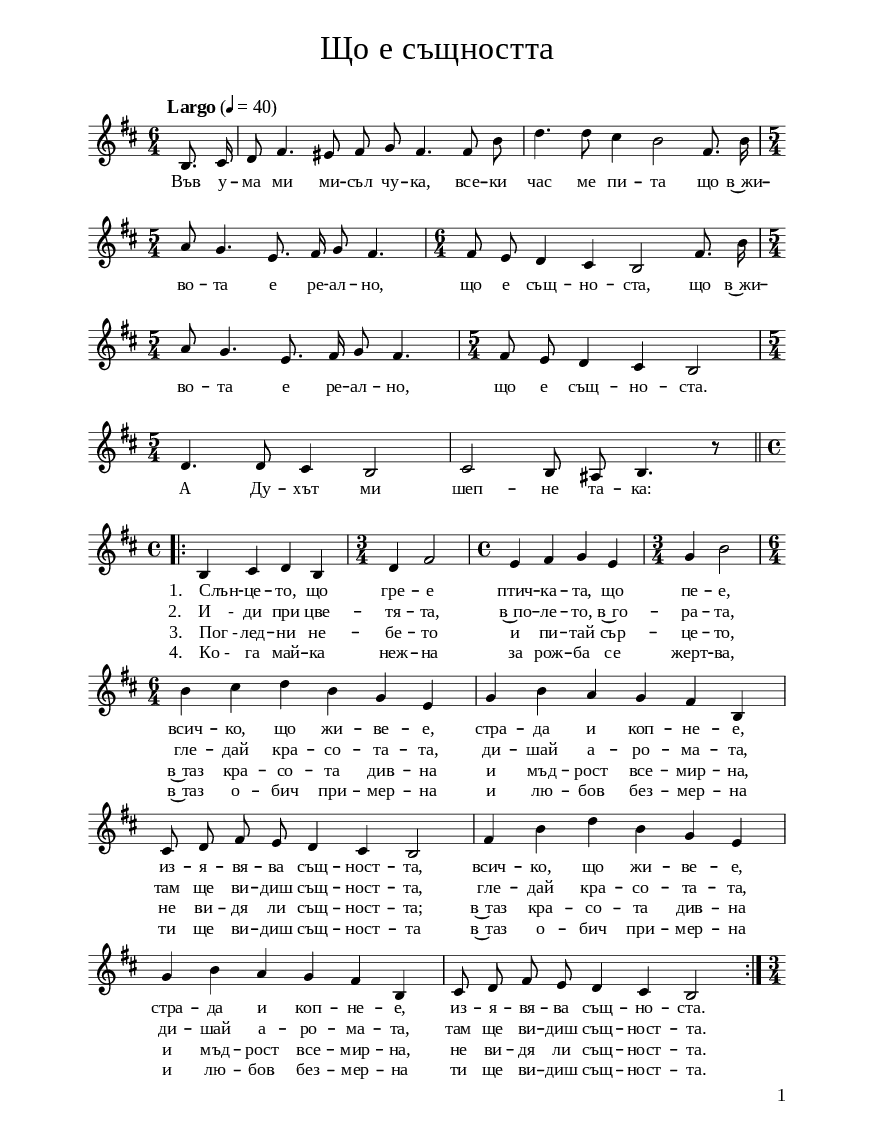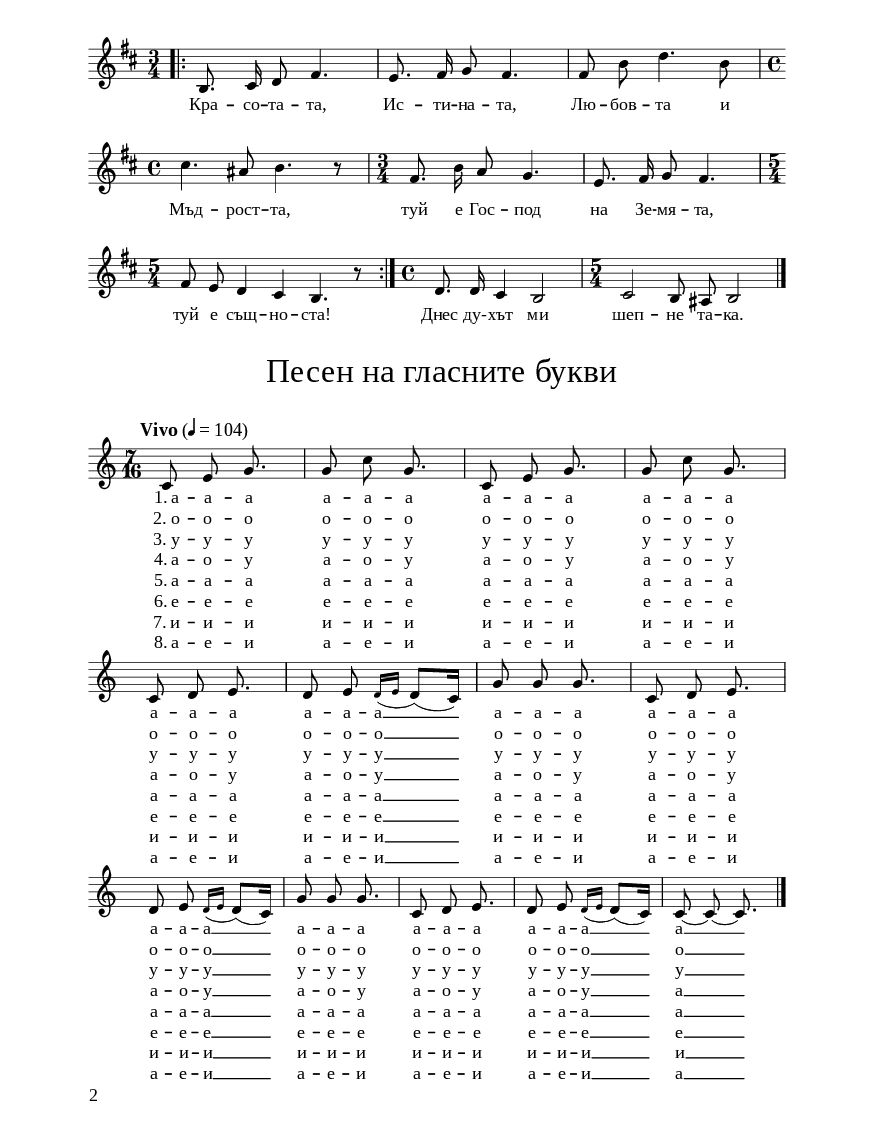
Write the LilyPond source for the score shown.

\version "2.24.2"

% include paper part and global functions
\include "include/globals.ily"

\bookpart {
  \label #'ref068
  \tocItem \markup "Що е същността"
  \include "include/bookpart-paper.ily"

  \header {
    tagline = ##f
  }

  \score {
    \include "include/score-layout.ily"

    \new Voice \absolute {
      \clef treble
      \key b \minor
      \time 6/4
      \tempoFunc "Largo" 4 "40"
      \partial 4
      \autoBeamOff

      b8. cis'16| d'8 fis'4. eis'8 fis'8 g'8 fis'4. fis'8 b'8| d''4. d''8 cis''4 b'2 fis'8. b'16 | \break

      \time 5/4  a'8 g'4. e'8. fis'16 g'8 fis'4. | \time 6/4 fis'8 e'8 d'4 cis'4 b2 fis'8. b'16 \time 5/4 | \break

      \time 5/4  a'8 g'4. e'8. fis'16 g'8 fis'4. | \time 5/4 fis'8 e'8 d'4 cis'4 b2 | \break

      \time 5/4 d'4. d'8 cis'4 b2 | cis'2 b8 ais8 b4. r8 | \break

      \bar ".|:-||"

      \time 4/4 b4 cis'4 d'4 b4 | \time 3/4 d'4 fis'2 | \time 4/4 e'4 fis' g' e' | \time 3/4 g'4 b'2  \break


      \time 6/4 b'4 cis''4 d'' b' g' e' | g' b' a' g' fis' b | \break

      cis'8 d' fis' e' d'4 cis' b2 | fis'4 b' d'' b' g' e' |\break

      g'4 b'4 a'4 g'4 fis'4 b |  cis'8 d' fis' e' d'4 cis'4 b2 | \break

   

      \time 3/4


     \bar ":|.|:"  b8. cis'16 d'8 fis'4. | e'8. fis'16 g'8 fis'4. | fis'8 b'8 d''4. b'8| \break

      \time 4/4 cis''4. ais'8 b'4. r8 | \time 3/4 fis'8. b'16 a'8 g'4. | e'8. fis'16 g'8 fis'4. | \break

      \time 5/4	fis'8 e' d'4 cis' b4. r8 \bar ":|." | \time 4/4 d'8. d'16 cis'4 b2 | \time 5/4 cis'2 b8 ais8 b2 |  \bar "|." \break


    }

    \addlyrics {
      Във у -- ма ми ми -- съл чу -- ка, все -- ки час ме пи -- та
      що в~жи -- во -- та е ре -- ал -- но, що е същ -- но -- ста,
      що в~жи -- во -- та е ре -- ал -- но, що е същ -- но -- ста.
      А Ду -- хът ми шеп  -- не та  -- ка:

      "1.    Слън"  -- це  -- то, що гре -- е птич -- ка -- та, що пе -- е,

      всич -- ко, що жи -- ве -- е, стра -- да и коп -- не -- е,

      из -- я -- вя -- ва  същ -- ност -- та,   всич -- ко, що жи -- ве -- е, стра -- да и коп -- не -- е,

      из -- я -- вя -- ва същ -- но -- ста.

      Кра  -- со  -- та  -- та, Ис  -- ти  -- на  -- та, Лю -- бов  -- та и Мъд  -- рост  -- та,

      туй е Гос  -- под на Зе  -- мя  -- та, туй е същ  -- но  -- ста! Днес "ду-"  -- хът ми шеп  -- не та  -- ка.
    }

    \addlyrics {
      " " " " " " " " " " " " " " " "

      " " " " " " " " " " " " " " " "

      " " " " " " " " " " " " " " " " " "

      " " " " " " " " " " " " " " " " " " " " " " " " " " " "

      " " " " " " " " " " " " " " " " " " "2.    И    - " ди при цве -- тя -- та, в~по -- ле -- то, в~го -- ра -- та,
      гле -- дай кра -- со -- та -- та, ди -- шай а -- ро -- ма -- та, там ще ви -- диш същ -- ност  -- та,
      гле -- дай кра -- со -- та -- та, ди -- шай а -- ро -- ма -- та, там ще ви -- диш същ -- ност  -- та.

      " " " " " " " " " " " " " " " " " "

      " " " " " " " " " " " " " " " " " "
    }

    \addlyrics {
      " " " " " " " " " " " " " " " "

      " " " " " " " " " " " " " " " "

      " " " " " " " " " " " " " " " " " "

      " " " " " " " " " " " " " " " " " " " " " " " " " " " "

      " " " " " " " " " " " " " " " " " " "3.    Пог -" -- лед  -- ни не -- бе -- то и пи -- тай сър -- це -- то,
      в~таз кра -- со -- та див -- на и мъд -- рост все -- мир -- на, не ви -- дя ли същ -- ност -- та;  в~таз кра -- со -- та див -- на и мъд -- рост все -- мир -- на, не ви -- дя ли същ -- ност -- та.

      " " " " " " " " " " " " " " " " " "

      " " " " " " " " " " " " " " " " " "
    }

    \addlyrics {
      " " " " " " " " " " " " " " " "

      " " " " " " " " " " " " " " " "

      " " " " " " " " " " " " " " " " " "

      " " " " " " " " " " " " " " " " " " " " " " " " " " " "

      " " " " " " " " " " " " " " " " " " "4.    Кo -  "  га май -- ка неж -- на за рож -- ба се жерт -- ва,
      в~таз о -- бич при -- мер -- на и лю -- бов без -- мер -- на
      ти ще ви -- диш същ -- ност -- та
      в~таз о -- бич при -- мер -- на и лю -- бов без -- мер -- на
      ти ще ви -- диш същ -- ност -- та.

      " " " " " " " " " " " " " " " " " "

      " " " " " " " " " " " " " " " " " "
    }

    \header {
      title = \titleFunc "Що е същността" "Što e săštnostta"
    }

    \midi{}

  } % score


  \label #'ref067
  \tocItem \markup "Песен на гласните букви"
  \include "include/bookpart-paper.ily"
  \score {
    \include "include/score-layout.ily"

    \new Voice \relative c' {
      \clef treble
      \key c \major
      \time 7/16
      \tempoFunc "Vivo" 4 "104"
      \autoBeamOff
      c8 e8 g8. | g8 c8 g8. | c,8 e8 g8. | g8 c8 g8. | \break
      c,8 d8 e8. | d8 e8  \acciaccatura {d16[e16]} d8([c16]) | g'8 g8 g8. | c,8 d8 e8. | \break
      d8 e8 \acciaccatura {d16[e16]} d8([c16]) | g'8 g8 g8. | c,8 d8 e8. | d8 e8 \acciaccatura {d16[e16]} d8([c16]) | c8~ c8~ c8. | \bar "|." \break
    }

    \addlyrics {
      "1. a" -- a -- a  a -- a -- a  a -- a -- a  a -- a -- a
      a -- a -- a  a -- a -- a __  a -- a -- a  a -- a -- a
      a -- a -- a __   a -- a -- a  a -- a -- a  a -- a -- a __ a __ 
    }

    \addlyrics {
      "2. o" -- o -- o  o -- o -- o  o -- o -- o  o -- o -- o
      o -- o -- o  o -- o -- o __  o -- o -- o  o -- o -- o
      o -- o -- o __   o -- o -- o  o -- o -- o  o -- o -- o __ o __ 
    }

    \addlyrics {
      "3. у" -- у -- у  у -- у -- у  у -- у -- у  у -- у -- у
      у -- у -- у  у -- у -- у __  у -- у -- у  у -- у -- у
      у -- у -- у __   у -- у -- у  у -- у -- у  у -- у -- у __ у __ 
    }

    \addlyrics {
      "4. а" -- о -- у  а -- о -- у  а -- о -- у  а -- о -- у
      а -- о -- у  а -- о -- у __  а -- о -- у  а -- о -- у
      а -- о -- у __   а -- о -- у  а -- о -- у  а -- о -- у __ а __ 
    }

    \addlyrics {
      "5. a" -- a -- a  a -- a -- a  a -- a -- a  a -- a -- a
      a -- a -- a  a -- a -- a __  a -- a -- a  a -- a -- a
      a -- a -- a __   a -- a -- a  a -- a -- a  a -- a -- a __ a __ 
    }

    \addlyrics {
      "6. e" -- e -- e  e -- e -- e  e -- e -- e  e -- e -- e
      e -- e -- e  e -- e -- e __  e -- e -- e  e -- e -- e
      e -- e -- e __   e -- e -- e  e -- e -- e  e -- e -- e __ e __ 
    }

    \addlyrics {
      "7. и" -- и -- и  и -- и -- и  и -- и -- и  и -- и -- и
      и -- и -- и  и -- и -- и __  и -- и -- и  и -- и -- и
      и -- и -- и __   и -- и -- и  и -- и -- и  и -- и -- и __ и __ 
    }

    \addlyrics {
      "8. а" -- е -- и  а -- е -- и  а -- е -- и  а -- е -- и
      а -- е -- и  а -- е -- и __  а -- е -- и  а -- е -- и
      а -- е -- и __   а -- е -- и  а -- е -- и  а -- е -- и __ а __ 
    }

    \header {
      title = \titleFunc " Песен на гласните букви" "Pesen na glasnite bukvi"
    }

    \midi{}

  } % score


} % bookpart
